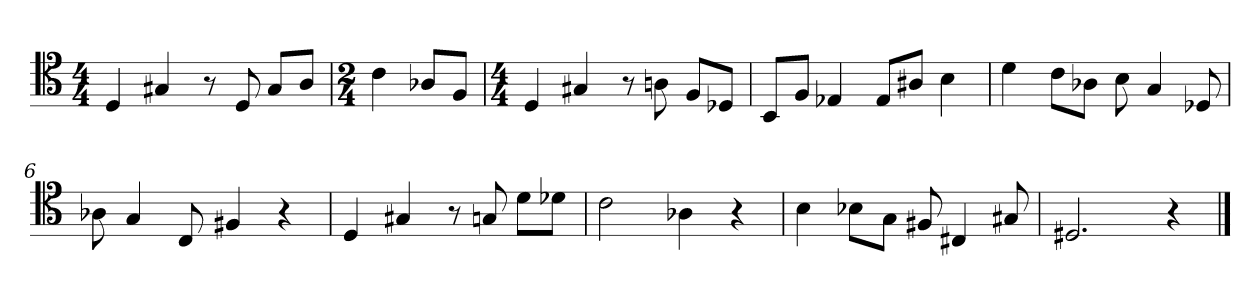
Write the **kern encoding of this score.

**kern
*part1
*staff1
*clefC4
*k[]
*C:
*M4/4
=1
4D/
4G#X/
8r
8D/
8G#/L
8A/J
=2
*M2/4
4c\
8A-X/L
8F/J
=3
*M4/4
4D/
4G#X/
8r
8An\
8F/L
8D-X/J
=4
8BB/L
8F/J
4E-X/
8E-/L
8A#X/J
4B\
=5
4d\
8c\L
8A-X\J
8B\
4G/
8D-X/
=6
8A-X\
4G/
8C/
4F#X/
4r
=7
4D/
4G#X/
8r
8Gn/
8d\L
8d-X\J
=8
2c\
4A-X\
4r
=9
4B\
8B-X\L
8G\J
8F#X/
4C#X/
8G#X/
=10
2.D#X/
4r
==
*-
